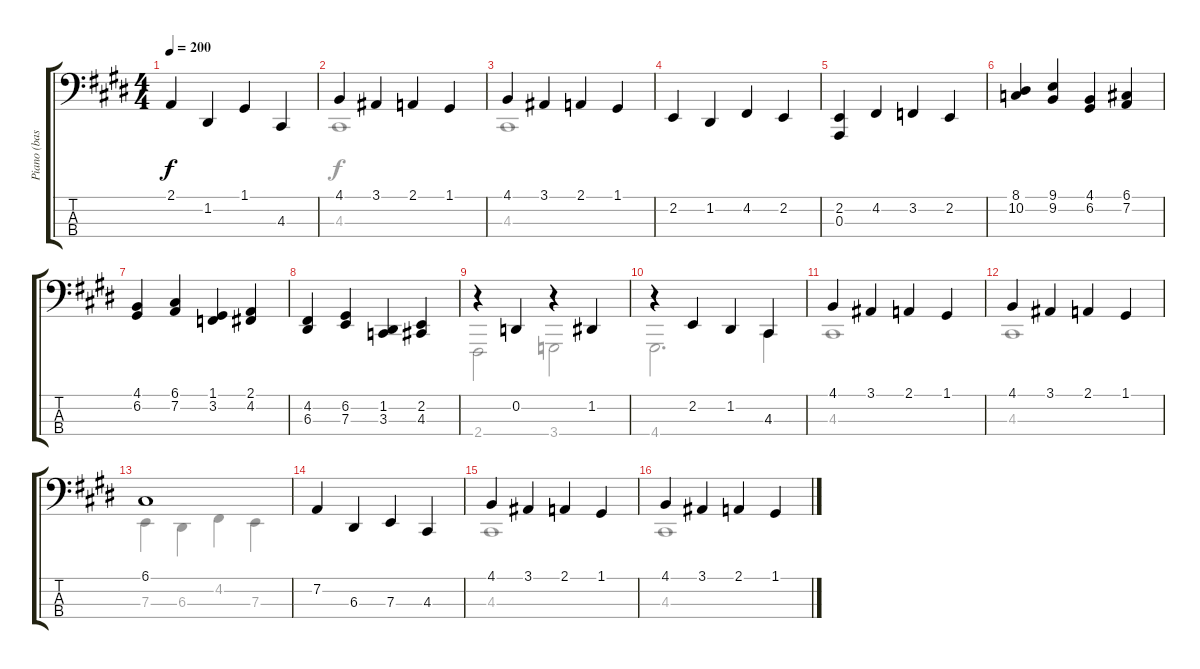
\track ("Piano (bass)" "Piano (bas") {instrument acousticgrandpiano}
\staff {score tabs}
\tuning (G2 D2 A1 E1) {hide}
\voice
\ts (4 4)
\tempo 200
\clef f4
\ks e
2.1.4{dy f} 1.2.4 1.1.4 4.3.4 |
4.1.4 3.1.4 2.1.4 1.1.4 |
4.1.4 3.1.4 2.1.4 1.1.4 |
2.2.4 1.2.4 4.2.4 2.2.4 |
(2.2 0.3).4 4.2.4 3.2.4 2.2.4 |
(8.1 10.2).4 (9.1 9.2).4 (4.1 6.2).4 (6.1 7.2).4 |
(4.1 6.2).4 (6.1 7.2).4 (1.1 3.2).4 (2.1 4.2).4 |
(4.2 6.3).4 (6.2 7.3).4 (1.2 3.3).4 (2.2 4.3).4 |
r.4 0.2.4 r.4 1.2.4 |
r.4 2.2.4 1.2.4 4.3.4 |
4.1.4 3.1.4 2.1.4 1.1.4 |
4.1.4 3.1.4 2.1.4 1.1.4 |
6.1.1 |
7.2.4 6.3.4 7.3.4 4.3.4 |
4.1.4 3.1.4 2.1.4 1.1.4 |
4.1.4 3.1.4 2.1.4 1.1.4
\voice
\clef f4
\ottava regular
\simile none
\ks e
|
4.3.1 |
4.3.1 |
|
|
|
|
|
2.4.2 3.4.2 |
4.4.2{d} 4.3.4 |
4.3.1 |
4.3.1 |
7.3.4 6.3.4 4.2.4 7.3.4 |
|
4.3.1 |
4.3.1
